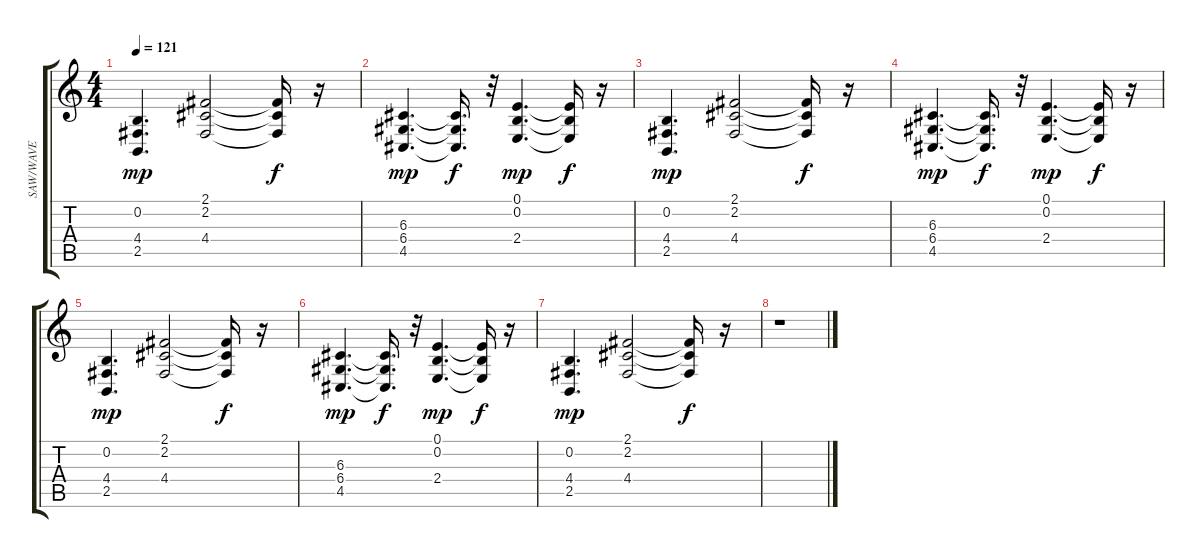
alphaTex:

\track ("SAW/WAVE" "SAW/WAVE") {instrument lead2sawtooth}
\staff {score tabs}
\tuning (E4 B3 G3 D3 A2 E2) {hide}
\ts (4 4)
\tempo 121
\clef g2
\ks c
(0.2 4.4 2.5).4{d dy mp} (2.1 2.2 4.4).2 (2.1{t} 2.2{t} 4.4{t}).16{dy f} r.16 |
(6.3 6.4 4.5).4{d dy mp} (6.3{t} 6.4{t} 4.5{t}).16{d dy f} r.32 (0.1 0.2 2.4).4{d dy mp} (0.1{t} 0.2{t} 2.4{t}).16{dy f} r.16 |
(0.2 4.4 2.5).4{d dy mp} (2.1 2.2 4.4).2 (2.1{t} 2.2{t} 4.4{t}).16{dy f} r.16 |
(6.3 6.4 4.5).4{d dy mp volume 14} (6.3{t} 6.4{t} 4.5{t}).16{d dy f} r.32 (0.1 0.2 2.4).4{d dy mp} (0.1{t} 0.2{t} 2.4{t}).16{dy f} r.16 |
(0.2 4.4 2.5).4{d dy mp} (2.1 2.2 4.4).2 (2.1{t} 2.2{t} 4.4{t}).16{dy f} r.16 |
(6.3 6.4 4.5).4{d dy mp} (6.3{t} 6.4{t} 4.5{t}).16{d dy f} r.32 (0.1 0.2 2.4).4{d dy mp} (0.1{t} 0.2{t} 2.4{t}).16{dy f} r.16 |
(0.2 4.4 2.5).4{d dy mp} (2.1 2.2 4.4).2 (2.1{t} 2.2{t} 4.4{t}).16{dy f} r.16 |
r.1
